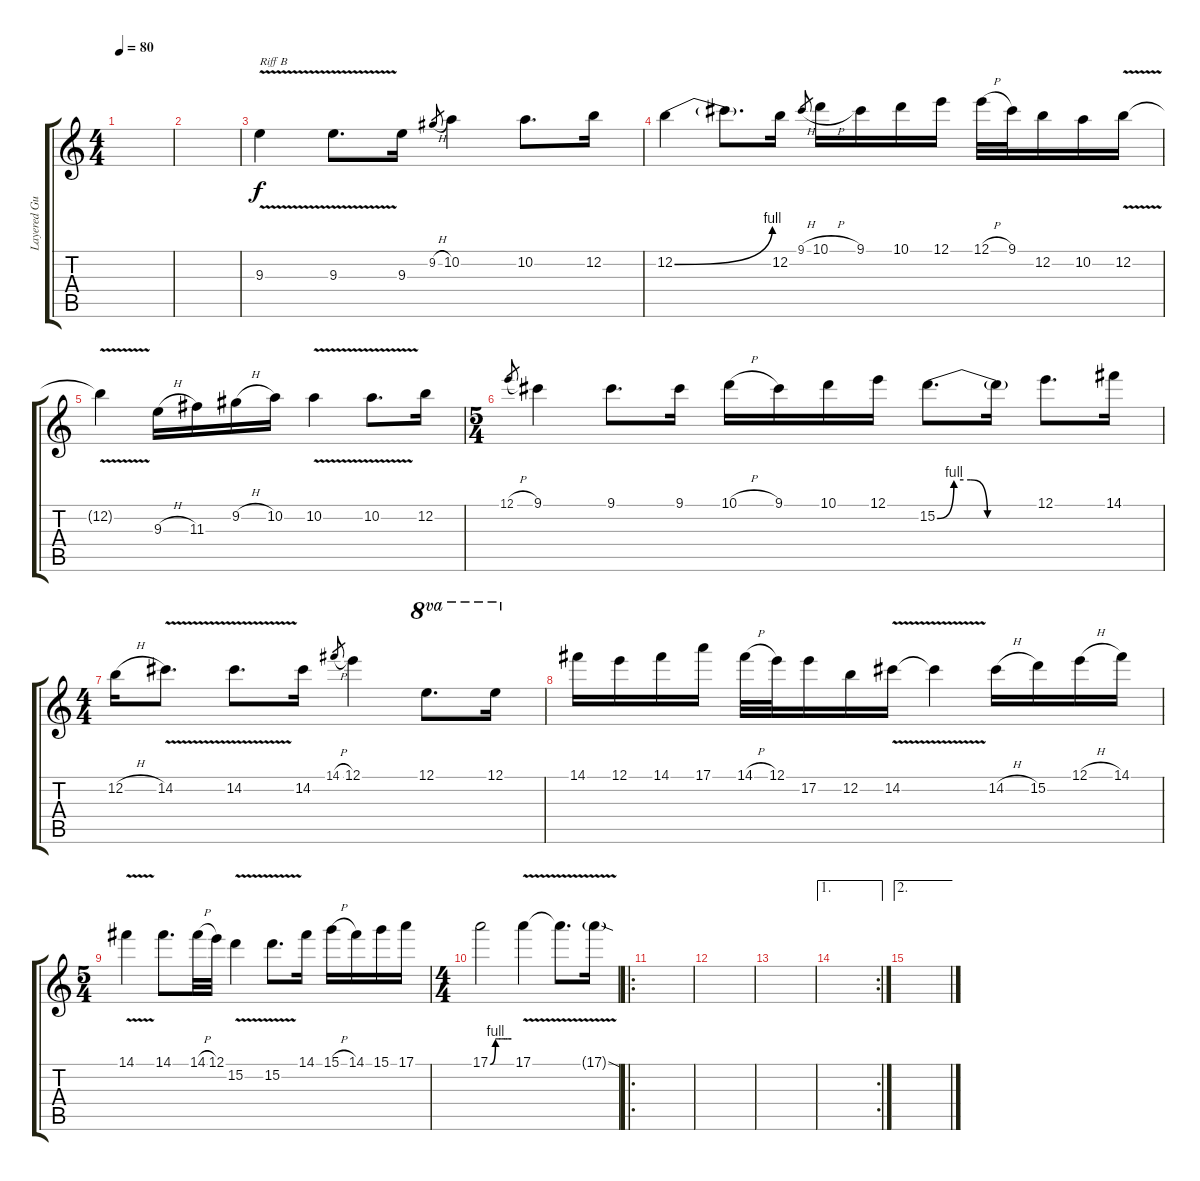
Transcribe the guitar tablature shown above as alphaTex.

\track ("Layered Guitar/ Harmony" "Layered Gu") {instrument overdrivenguitar}
\staff {score tabs}
\tuning (E4 B3 G3 D3 A2 E2) {hide}
\ts (4 4)
\tempo 80
\clef g2
\ks c
|
|
9.3{v}.4{txt "Riff B"} 9.3{v}.8{d} 9.3.16 9.2{h}.8{gr} 10.2.4 10.2.8{d} 12.2.16 |
12.2{be (bend 0 0 60 4)}.4 12.2{t}.8{d} 12.2.16 9.1{h}.8{gr} 10.1{h}.16 9.1.16 10.1.16 12.1.16 12.1{h}.32 9.1.32 12.2.16 10.2.16 12.2{v}.16 |
12.2{t}.4 9.3{h}.16 11.3.16 9.2{h}.16 10.2.16 10.2{v}.4 10.2{v}.8{d} 12.2.16 |
\ts (5 4)
12.1{h}.8{gr} 9.1.4 9.1.8{d} 9.1.16 10.1{h}.16 9.1.16 10.1.16 12.1.16 15.2{be (custom 0 0 10 4 20 4 30 0 60 0)}.8{d} 15.2{t}.16 12.1.8{d} 14.1.16 |
\ts (4 4)
12.2{h}.16 14.2{v}.8{d} 14.2{v}.8{d} 14.2.16 14.1{h}.8{gr} 12.1.4 12.1.8{d ot 8va} 12.1.16{ot 8va} |
14.1.16 12.1.16 14.1.16 17.1.16 14.1{h}.32 12.1.32 17.2.16 12.2.16 14.2{v}.16 14.2{t}.4 14.2{h}.16 15.2.16 12.1{h}.16 14.1.16 |
\ts (5 4)
14.1{v}.4 14.1.8{d} 14.1{h}.32 12.1.32 15.2{v}.4 15.2{v}.8{d} 14.1.16 15.1{h}.16 14.1.16 15.1.16 17.1.16 |
\ts (4 4)
17.1{be (custom 0 0 15 4 17 4 20 4 24 4 28 4 32 4 36 4 39 4 44 4 49 4 53 4 60 4)}.2 17.1{v}.4 17.1{t}.8{d} 17.1{v sod g}.16 |
\ro
|
|
|
\ae 1
\rc 2
|
\ae 2
